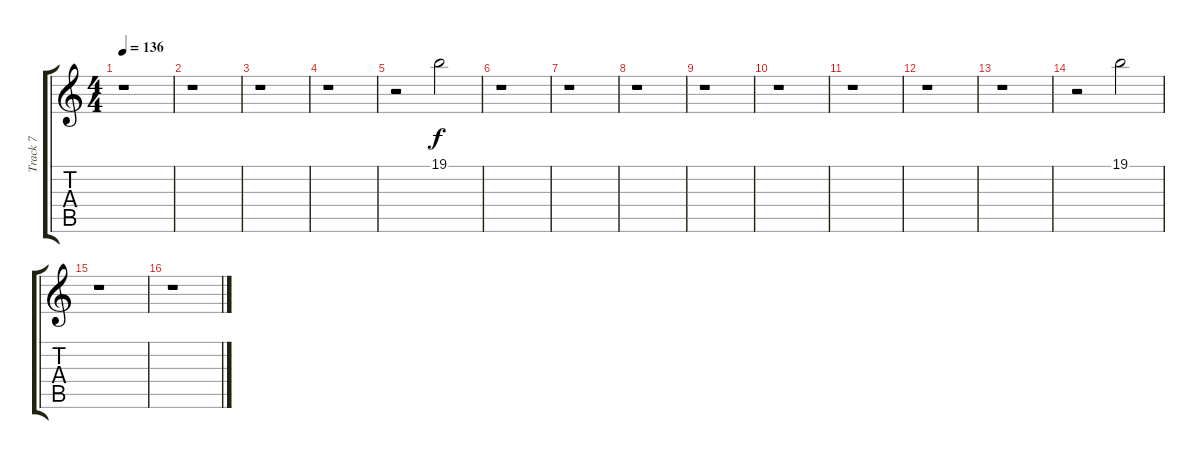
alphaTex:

\track ("Track 7" "Track 7") {instrument reversecymbal}
\staff {score tabs}
\tuning (E4 B3 G3 D3 A2 E2) {hide}
\ts (4 4)
\tempo 136
\clef g2
\ks c
r.1{dy f} |
r.1 |
r.1 |
r.1 |
r.2 19.1.2 |
r.1 |
r.1 |
r.1 |
r.1 |
r.1 |
r.1 |
r.1 |
r.1 |
r.2 19.1.2 |
r.1 |
r.1
